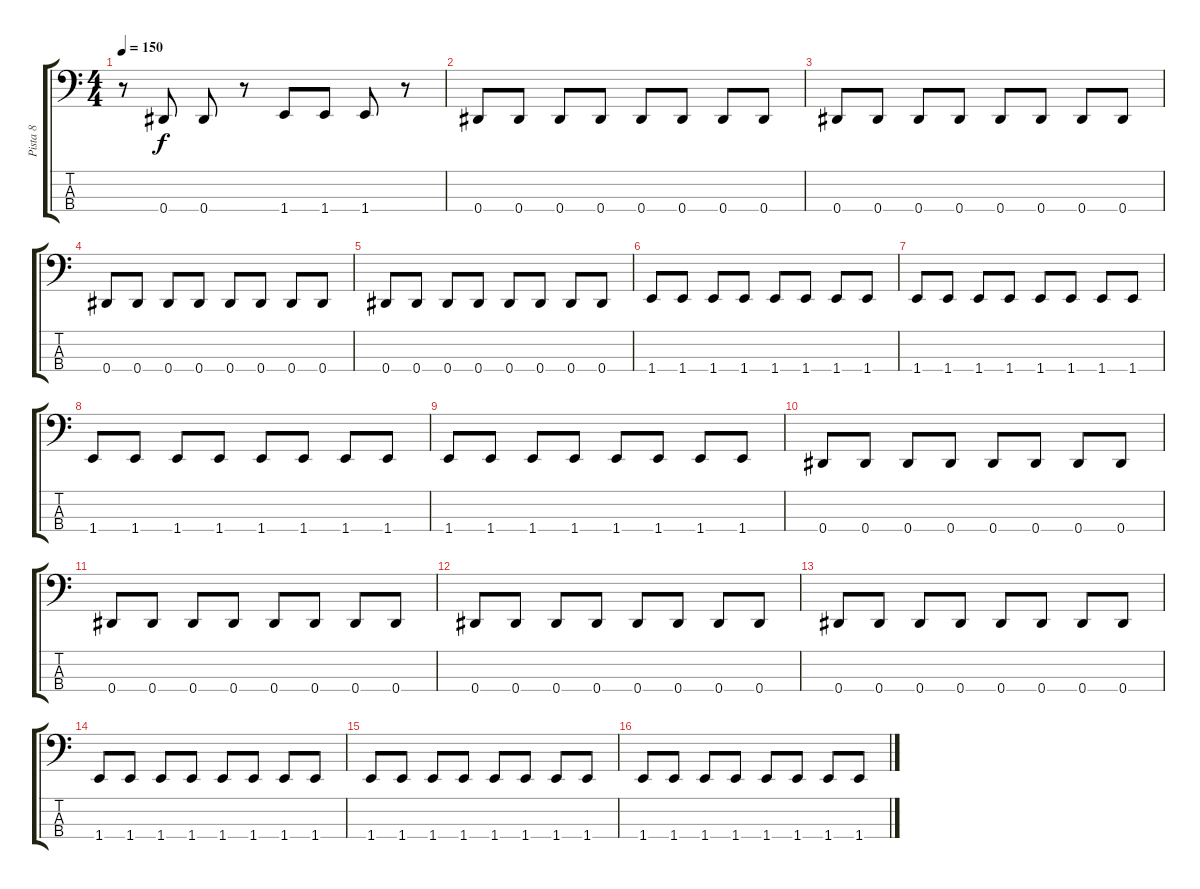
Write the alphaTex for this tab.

\track ("Pista 8" "Pista 8") {instrument electricbassfinger}
\staff {score tabs}
\tuning (Gb2 Db2 Ab1 Eb1) {hide}
\ts (4 4)
\tempo 150
\clef f4
\ks c
r.8{dy f} 0.4.8 0.4.8 r.8 1.4.8 1.4.8 1.4.8 r.8 |
0.4.8 0.4.8 0.4.8 0.4.8 0.4.8 0.4.8 0.4.8 0.4.8 |
0.4.8 0.4.8 0.4.8 0.4.8 0.4.8 0.4.8 0.4.8 0.4.8 |
0.4.8 0.4.8 0.4.8 0.4.8 0.4.8 0.4.8 0.4.8 0.4.8 |
0.4.8 0.4.8 0.4.8 0.4.8 0.4.8 0.4.8 0.4.8 0.4.8 |
1.4.8 1.4.8 1.4.8 1.4.8 1.4.8 1.4.8 1.4.8 1.4.8 |
1.4.8 1.4.8 1.4.8 1.4.8 1.4.8 1.4.8 1.4.8 1.4.8 |
1.4.8 1.4.8 1.4.8 1.4.8 1.4.8 1.4.8 1.4.8 1.4.8 |
1.4.8 1.4.8 1.4.8 1.4.8 1.4.8 1.4.8 1.4.8 1.4.8 |
0.4.8 0.4.8 0.4.8 0.4.8 0.4.8 0.4.8 0.4.8 0.4.8 |
0.4.8 0.4.8 0.4.8 0.4.8 0.4.8 0.4.8 0.4.8 0.4.8 |
0.4.8 0.4.8 0.4.8 0.4.8 0.4.8 0.4.8 0.4.8 0.4.8 |
0.4.8 0.4.8 0.4.8 0.4.8 0.4.8 0.4.8 0.4.8 0.4.8 |
1.4.8 1.4.8 1.4.8 1.4.8 1.4.8 1.4.8 1.4.8 1.4.8 |
1.4.8 1.4.8 1.4.8 1.4.8 1.4.8 1.4.8 1.4.8 1.4.8 |
1.4.8 1.4.8 1.4.8 1.4.8 1.4.8 1.4.8 1.4.8 1.4.8
